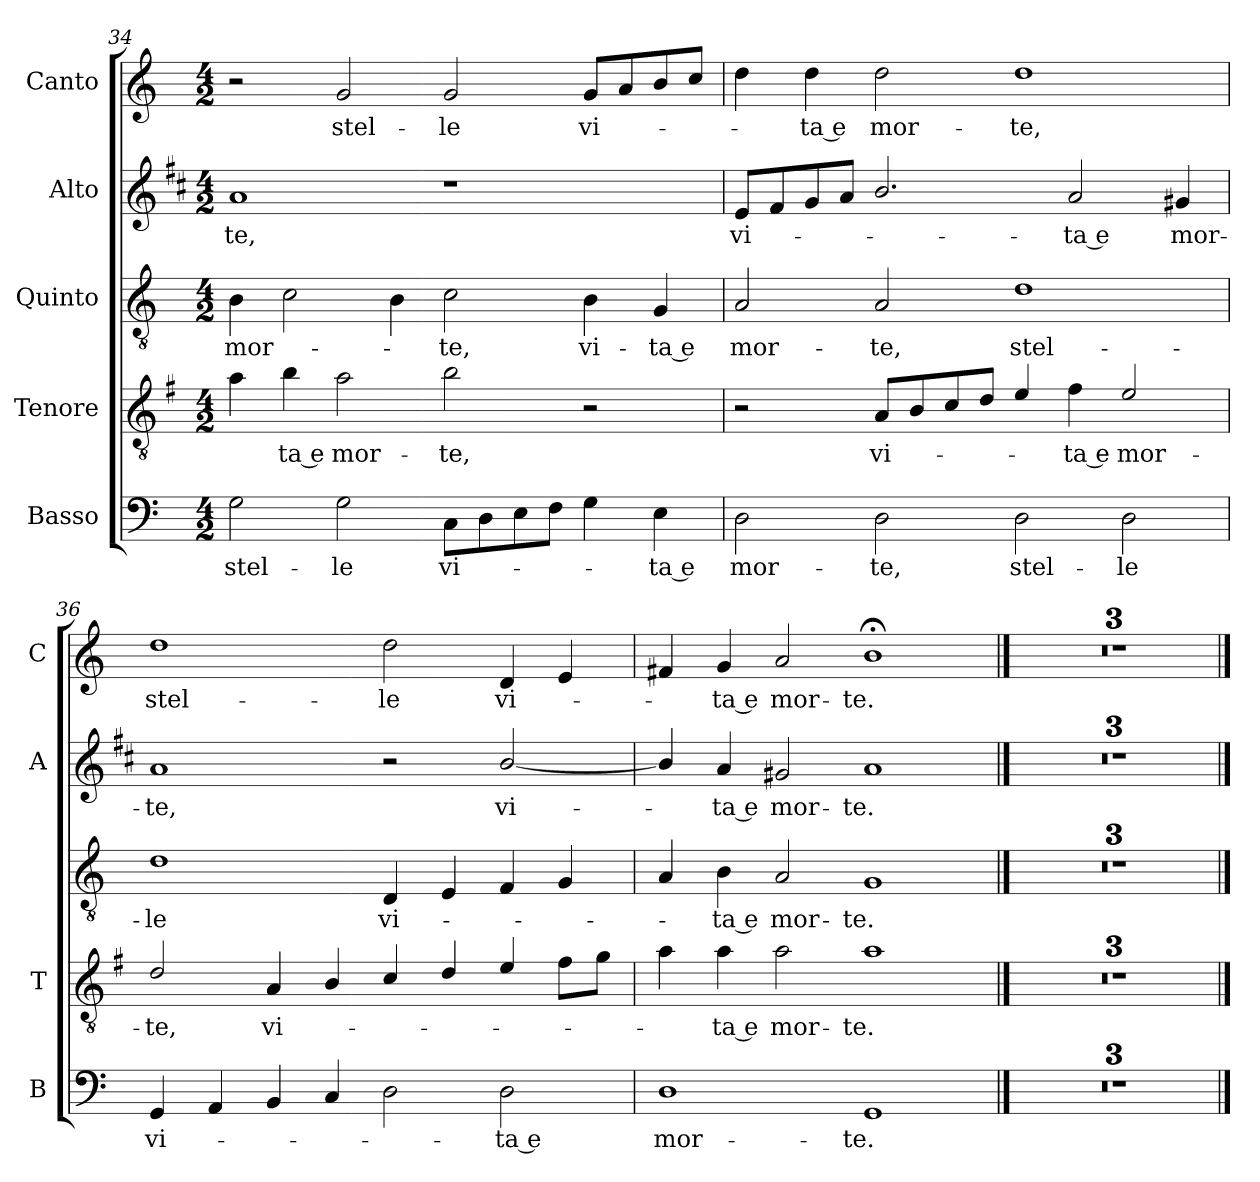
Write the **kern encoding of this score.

**kern	**text	**kern	**text	**kern	**text	**kern	**text	**kern	**text
*part5	*part5	*part4	*part4	*part3	*part3	*part2	*part2	*part1	*part1
*staff5	*staff5	*staff4	*staff4	*staff3	*staff3	*staff2	*staff2	*staff1	*staff1
*I"Basso	*	*I"Tenore	*	*I"Quinto	*	*I"Alto	*	*I"Canto	*
*I'B	*	*I'T	*	*	*	*I'A	*	*I'C	*
*clefF4	*	*clefGv2	*	*clefGv2	*	*clefG2	*	*clefG2	*
*	*	*ITrd4c7	*	*	*	*ITrd1c2	*	*	*
*k[]	*	*k[]	*	*k[]	*	*k[]	*	*k[]	*
*C:	*	*C:	*	*C:	*	*C:	*	*C:	*
*M4/2	*	*M4/2	*	*M4/2	*	*M4/2	*	*M4/2	*
=34	=34	=34	=34	=34	=34	=34	=34	=34	=34
!	!LO:LY:b	!	!	!	!LO:LY:b	!	!LO:LY:b	!	!
2G\	stel-	4d\	.	4B\	mor-	1g	-te,	2r	.
!	!	!	!LO:LY:b	!	!	!	!	!	!
.	.	4e\	-ta e	2c\	.	.	.	.	.
!	!LO:LY:b	!	!LO:LY:b	!	!	!	!	!	!LO:LY:b
2G\	-le	2d\	mor-	.	.	.	.	2g/	stel-
.	.	.	.	4B\	.	.	.	.	.
!	!LO:LY:b	!	!LO:LY:b	!	!LO:LY:b	!	!	!	!LO:LY:b
8C\L	vi-	2e\	-te,	2c\	-te,	1r	.	2g/	-le
8D\	.	.	.	.	.	.	.	.	.
8E\	.	.	.	.	.	.	.	.	.
8F\J	.	.	.	.	.	.	.	.	.
!	!	!	!	!	!LO:LY:b	!	!	!	!LO:LY:b
4G\	.	2r	.	4B\	vi-	.	.	8g/L	vi-
.	.	.	.	.	.	.	.	8a/	.
!	!LO:LY:b	!	!	!	!LO:LY:b	!	!	!	!
4E\	-ta e	.	.	4G/	-ta e	.	.	8b/	.
.	.	.	.	.	.	.	.	8cc/J	.
=35	=35	=35	=35	=35	=35	=35	=35	=35	=35
!	!LO:LY:b	!	!	!	!LO:LY:b	!	!LO:LY:b	!	!
2D\	mor-	2r	.	2A/	mor-	8d/L	vi-	4dd\	.
.	.	.	.	.	.	8e/	.	.	.
!	!	!	!	!	!	!	!	!	!LO:LY:b
.	.	.	.	.	.	8f/	.	4dd\	-ta e
.	.	.	.	.	.	8g/J	.	.	.
!	!LO:LY:b	!	!LO:LY:b	!	!LO:LY:b	!	!	!	!LO:LY:b
2D\	-te,	8D/L	vi-	2A/	-te,	2.a/	.	2dd\	mor-
.	.	8E/	.	.	.	.	.	.	.
.	.	8F/	.	.	.	.	.	.	.
.	.	8G/J	.	.	.	.	.	.	.
!	!LO:LY:b	!	!	!	!LO:LY:b	!	!	!	!LO:LY:b
2D\	stel-	4A/	.	1d	stel-	.	.	1dd	-te,
!	!	!	!LO:LY:b	!	!	!	!LO:LY:b	!	!
.	.	4B\	-ta e	.	.	2g/	-ta e	.	.
!	!LO:LY:b	!	!LO:LY:b	!	!	!	!	!	!
2D\	-le	2A/	mor-	.	.	.	.	.	.
!	!	!	!	!	!	!	!LO:LY:b	!	!
.	.	.	.	.	.	4f#X/	mor-	.	.
!!LO:LB:g=z
=36	=36	=36	=36	=36	=36	=36	=36	=36	=36
!	!LO:LY:b	!	!LO:LY:b	!	!LO:LY:b	!	!LO:LY:b	!	!LO:LY:b
4GG/	vi-	2G/	-te,	1d	-le	1g	-te,	1dd	stel-
4AA/	.	.	.	.	.	.	.	.	.
!	!	!	!LO:LY:b	!	!	!	!	!	!
4BB/	.	4D/	vi-	.	.	.	.	.	.
4C/	.	4E/	.	.	.	.	.	.	.
!	!	!	!	!	!LO:LY:b	!	!	!	!LO:LY:b
2D\	.	4F/	.	4D/	vi-	2r	.	2dd\	-le
.	.	4G/	.	4E/	.	.	.	.	.
!	!LO:LY:b	!	!	!	!	!	!LO:LY:b	!	!LO:LY:b
2D\	-ta e	4A/	.	4F/	.	[2a/	vi-	4d/	vi-
.	.	8B\L	.	4G/	.	.	.	4e/	.
.	.	8c\J	.	.	.	.	.	.	.
=37	=37	=37	=37	=37	=37	=37	=37	=37	=37
!	!LO:LY:b	!	!	!	!	!	!	!	!
1D	mor-	4d\	.	4A/	.	4a/]	.	4f#X/	.
!	!	!	!LO:LY:b	!	!LO:LY:b	!	!LO:LY:b	!	!LO:LY:b
.	.	4d\	-ta e	4B\	-ta e	4g/	-ta e	4g/	-ta e
!	!	!	!LO:LY:b	!	!LO:LY:b	!	!LO:LY:b	!	!LO:LY:b
.	.	2d\	mor-	2A/	mor-	2f#X/	mor-	2a/	mor-
!	!LO:LY:b	!	!LO:LY:b	!	!LO:LY:b	!	!LO:LY:b	!	!LO:LY:b
1GG	-te.	1d	-te.	1G	-te.	1g	-te.	1b;<	-te.
==38	==38	==38	==38	==38	==38	==38	==38	==38	==38
0r	.	0r	.	0r	.	0r	.	0r	.
=39	=39	=39	=39	=39	=39	=39	=39	=39	=39
0r	.	0r	.	0r	.	0r	.	0r	.
=40	=40	=40	=40	=40	=40	=40	=40	=40	=40
0r	.	0r	.	0r	.	0r	.	0r	.
==	==	==	==	==	==	==	==	==	==
*-	*-	*-	*-	*-	*-	*-	*-	*-	*-
